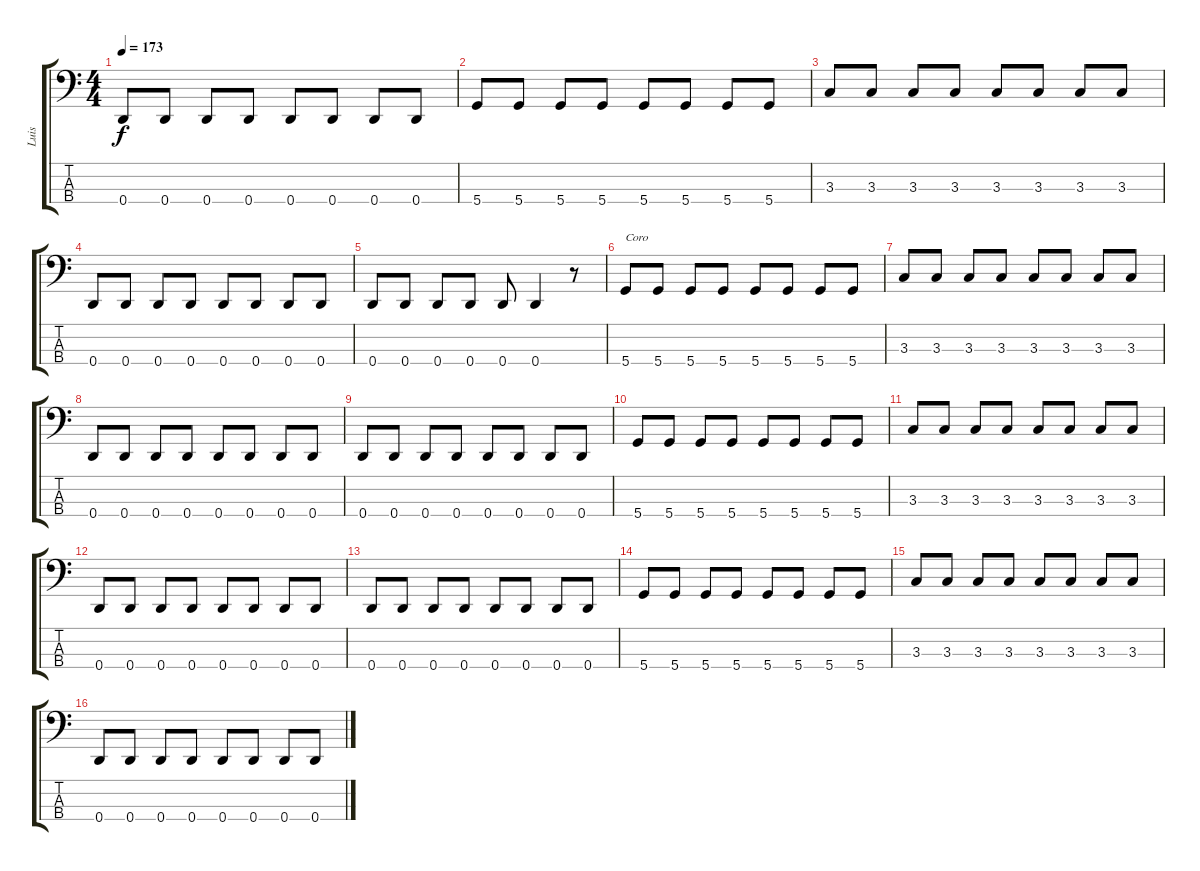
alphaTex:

\track ("Luis" "Luis") {instrument electricbassfinger}
\staff {score tabs}
\tuning (G2 D2 A1 D1) {hide}
\ts (4 4)
\tempo 173
\clef f4
\ks c
0.4.8{dy f} 0.4.8 0.4.8 0.4.8 0.4.8 0.4.8 0.4.8 0.4.8 |
5.4.8 5.4.8 5.4.8 5.4.8 5.4.8 5.4.8 5.4.8 5.4.8 |
3.3.8 3.3.8 3.3.8 3.3.8 3.3.8 3.3.8 3.3.8 3.3.8 |
0.4.8 0.4.8 0.4.8 0.4.8 0.4.8 0.4.8 0.4.8 0.4.8 |
0.4.8 0.4.8 0.4.8 0.4.8 0.4.8 0.4.4 r.8 |
5.4.8{txt "Coro"} 5.4.8 5.4.8 5.4.8 5.4.8 5.4.8 5.4.8 5.4.8 |
3.3.8 3.3.8 3.3.8 3.3.8 3.3.8 3.3.8 3.3.8 3.3.8 |
0.4.8 0.4.8 0.4.8 0.4.8 0.4.8 0.4.8 0.4.8 0.4.8 |
0.4.8 0.4.8 0.4.8 0.4.8 0.4.8 0.4.8 0.4.8 0.4.8 |
5.4.8 5.4.8 5.4.8 5.4.8 5.4.8 5.4.8 5.4.8 5.4.8 |
3.3.8 3.3.8 3.3.8 3.3.8 3.3.8 3.3.8 3.3.8 3.3.8 |
0.4.8 0.4.8 0.4.8 0.4.8 0.4.8 0.4.8 0.4.8 0.4.8 |
0.4.8 0.4.8 0.4.8 0.4.8 0.4.8 0.4.8 0.4.8 0.4.8 |
5.4.8 5.4.8 5.4.8 5.4.8 5.4.8 5.4.8 5.4.8 5.4.8 |
3.3.8 3.3.8 3.3.8 3.3.8 3.3.8 3.3.8 3.3.8 3.3.8 |
0.4.8 0.4.8 0.4.8 0.4.8 0.4.8 0.4.8 0.4.8 0.4.8
